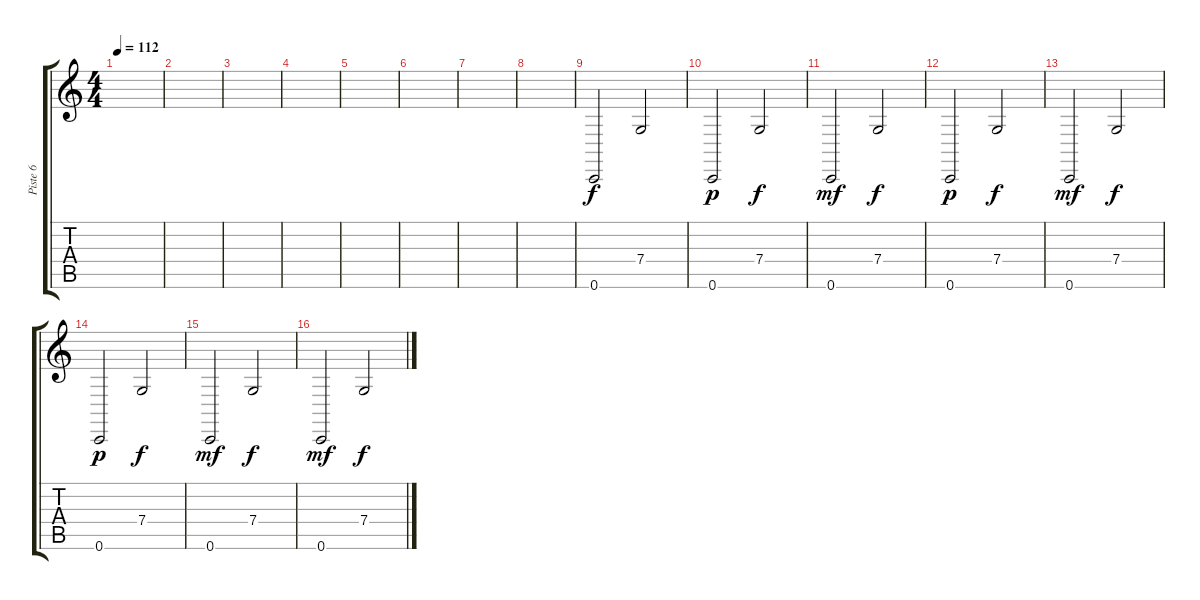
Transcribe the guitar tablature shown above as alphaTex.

\track ("Piste 6" "Piste 6") {instrument trumpet}
\staff {score tabs}
\tuning (D4 A3 F3 C3 G2 C2) {hide}
\ts (4 4)
\tempo 112
\clef g2
\ks c
|
|
|
|
|
|
|
|
0.6.2 7.4.2{dy f} |
0.6.2{dy p} 7.4.2{dy f} |
0.6.2{dy mf} 7.4.2{dy f} |
0.6.2{dy p} 7.4.2{dy f} |
0.6.2{dy mf} 7.4.2{dy f} |
0.6.2{dy p} 7.4.2{dy f} |
0.6.2{dy mf} 7.4.2{dy f} |
0.6.2{dy mf} 7.4.2{dy f}
